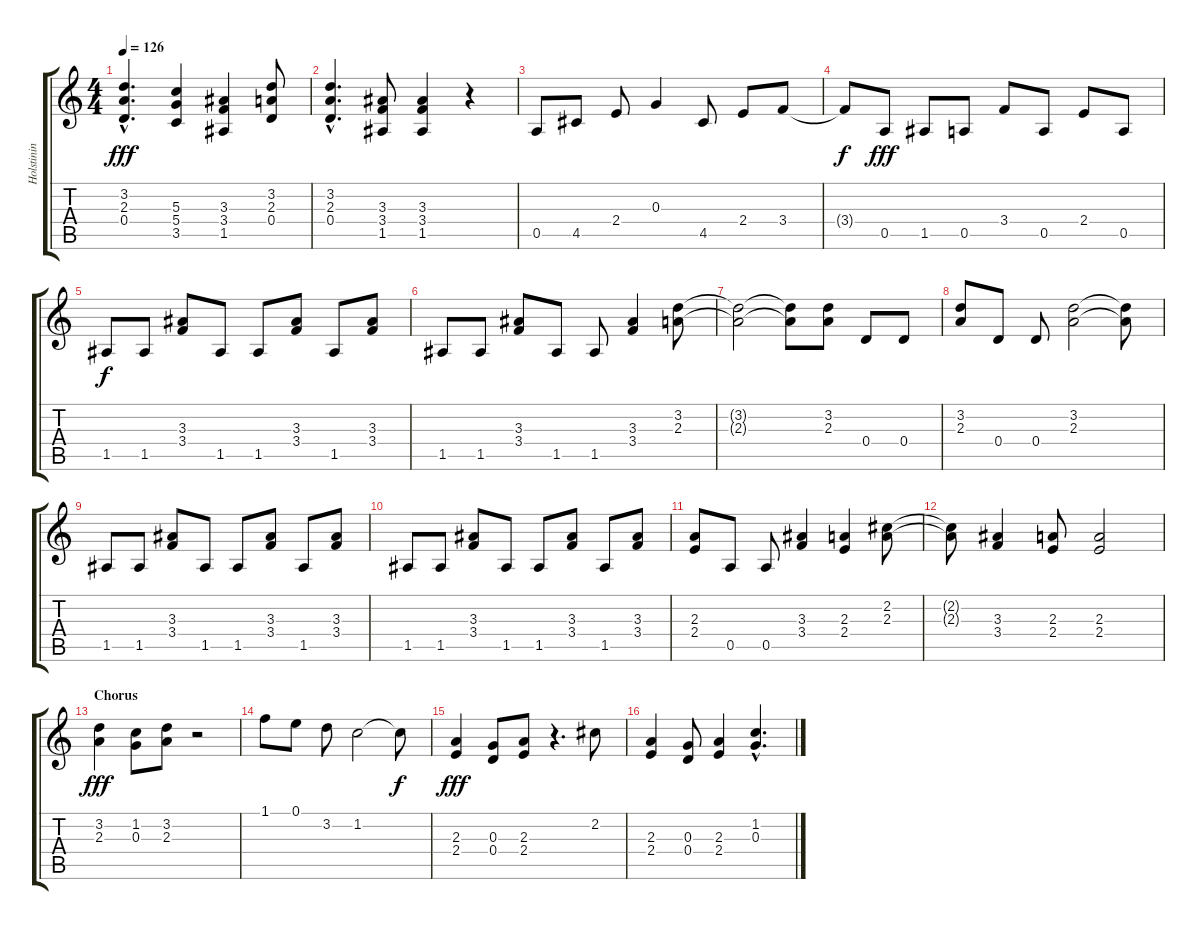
\track ("Holstinin" "Holstinin") {instrument distortionguitar}
\staff {score tabs}
\tuning (E4 B3 G3 D3 A2 E2) {hide}
\ts (4 4)
\tempo 126
\clef g2
\ks c
(3.2{hac} 2.3{hac} 0.4{hac}).4{d dy fff} (5.3 5.4 3.5).4 (3.3 3.4 1.5).4 (3.2 2.3 0.4).8 |
(3.2{hac} 2.3{hac} 0.4{hac}).4{d} (3.3 3.4 1.5).8 (3.3 3.4 1.5).4 r.4 |
0.5.8 4.5.8 2.4.8 0.3.4 4.5.8 2.4.8 3.4.8 |
3.4{t}.8{dy f} 0.5.8{dy fff} 1.5.8 0.5.8 3.4.8 0.5.8 2.4.8 0.5.8 |
1.5.8{dy f} 1.5.8 (3.3 3.4).8 1.5.8 1.5.8 (3.3 3.4).8 1.5.8 (3.3 3.4).8 |
1.5.8 1.5.8 (3.3 3.4).8 1.5.8 1.5.8 (3.3 3.4).4 (3.2 2.3).8 |
(3.2{t} 2.3{t}).2 (3.2{t} 2.3{t}).8 (3.2 2.3).8 0.4.8 0.4.8 |
(3.2 2.3).8 0.4.8 0.4.8 (3.2 2.3).2 (3.2{t} 2.3{t}).8 |
1.5.8 1.5.8 (3.3 3.4).8 1.5.8 1.5.8 (3.3 3.4).8 1.5.8 (3.3 3.4).8 |
1.5.8 1.5.8 (3.3 3.4).8 1.5.8 1.5.8 (3.3 3.4).8 1.5.8 (3.3 3.4).8 |
(2.3 2.4).8 0.5.8 0.5.8 (3.3 3.4).4 (2.3 2.4).4 (2.2 2.3).8 |
(2.2{t} 2.3{t}).8 (3.3 3.4).4 (2.3 2.4).8 (2.3 2.4).2 |
\section ("" "Chorus")
(3.2 2.3).4{dy fff} (1.2 0.3).8 (3.2 2.3).8 r.2 |
1.1.8 0.1.8 3.2.8 1.2.2 1.2{t}.8{dy f} |
(2.3 2.4).4{dy fff} (0.3 0.4).8 (2.3 2.4).8 r.4{d} 2.2.8 |
(2.3 2.4).4 (0.3 0.4).8 (2.3 2.4).4 (1.2{hac} 0.3{hac}).4{d}
